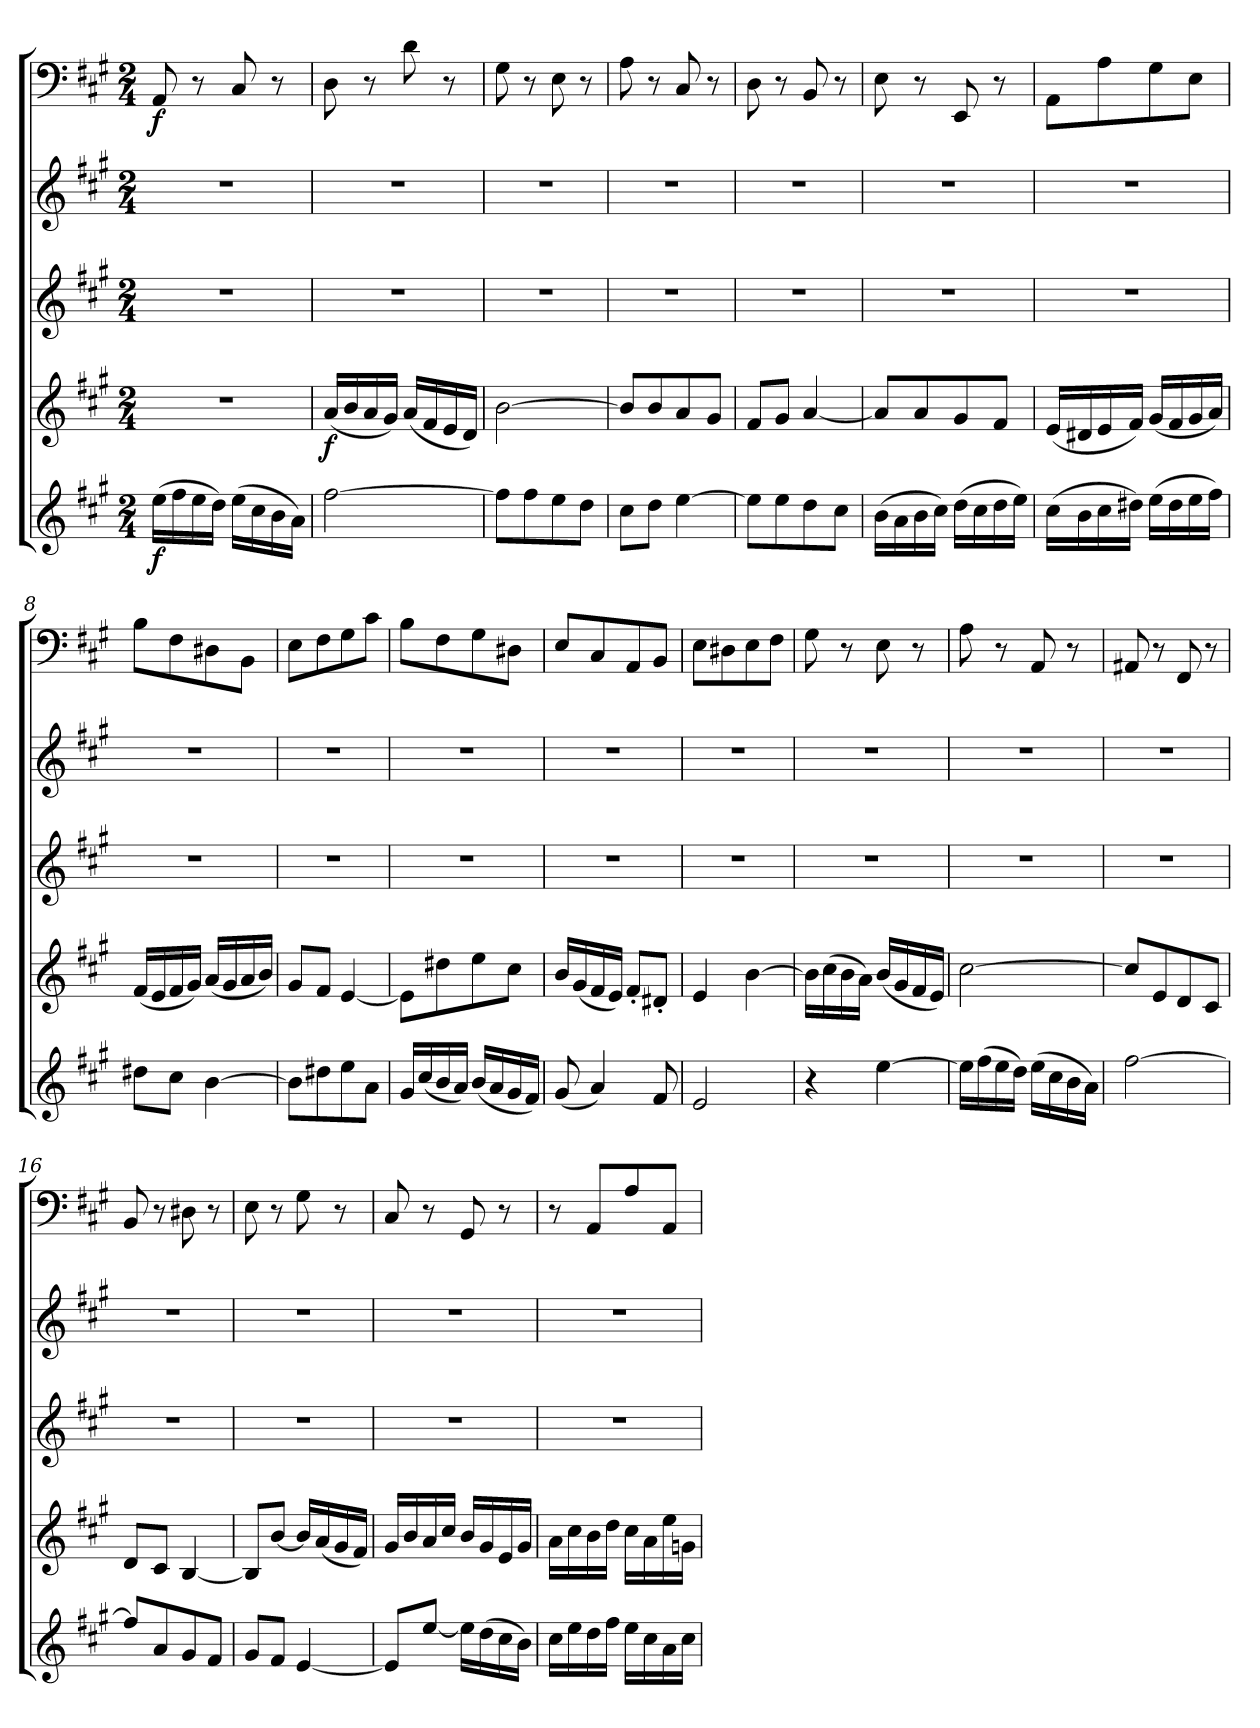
**kern	**dynam	**kern	**dynam	**kern	**kern	**kern	**dynam
*part5	*part5	*part4	*part4	*part3	*part2	*part1	*part1
*staff5	*staff5	*staff4	*staff4	*staff3	*staff2	*staff1	*staff1
*clefG2	*	*clefG2	*	*clefG2	*clefG2	*clefF4	*
*k[f#c#g#]	*	*k[f#c#g#]	*	*k[f#c#g#]	*k[f#c#g#]	*k[f#c#g#]	*
*A:	*	*A:	*	*A:	*A:	*A:	*
*M2/4	*	*M2/4	*	*M2/4	*M2/4	*M2/4	*
=1	=1	=1	=1	=1	=1	=1	=1
(16ee\LL	f	2r	.	2r	2r	8AA/	f
16ff#\	.	.	.	.	.	.	.
16ee\	.	.	.	.	.	8r	.
16dd\JJ)	.	.	.	.	.	.	.
(16ee\LL	.	.	.	.	.	8C#/	.
16cc#\	.	.	.	.	.	.	.
16b\	.	.	.	.	.	8r	.
16a\JJ)	.	.	.	.	.	.	.
=2	=2	=2	=2	=2	=2	=2	=2
[2ff#\	.	(16a/LL	f	2r	2r	8D\	.
.	.	16b/	.	.	.	.	.
.	.	16a/	.	.	.	8r	.
.	.	16g#/JJ)	.	.	.	.	.
.	.	(16a/LL	.	.	.	8d\	.
.	.	16f#/	.	.	.	.	.
.	.	16e/	.	.	.	8r	.
.	.	16d/JJ)	.	.	.	.	.
=3	=3	=3	=3	=3	=3	=3	=3
8ff#\L]	.	[2b\	.	2r	2r	8G#\	.
8ff#\	.	.	.	.	.	8r	.
8ee\	.	.	.	.	.	8E\	.
8dd\J	.	.	.	.	.	8r	.
=4	=4	=4	=4	=4	=4	=4	=4
8cc#\L	.	8b/L]	.	2r	2r	8A\	.
8dd\J	.	8b/	.	.	.	8r	.
[4ee\	.	8a/	.	.	.	8C#/	.
.	.	8g#/J	.	.	.	8r	.
=5	=5	=5	=5	=5	=5	=5	=5
8ee\L]	.	8f#/L	.	2r	2r	8D\	.
8ee\	.	8g#/J	.	.	.	8r	.
8dd\	.	[4a/	.	.	.	8BB/	.
8cc#\J	.	.	.	.	.	8r	.
=6	=6	=6	=6	=6	=6	=6	=6
(16b\LL	.	8a/L]	.	2r	2r	8E\	.
16a\	.	.	.	.	.	.	.
16b\	.	8a/	.	.	.	8r	.
16cc#\JJ)	.	.	.	.	.	.	.
(16dd\LL	.	8g#/	.	.	.	8EE/	.
16cc#\	.	.	.	.	.	.	.
16dd\	.	8f#/J	.	.	.	8r	.
16ee\JJ)	.	.	.	.	.	.	.
=7	=7	=7	=7	=7	=7	=7	=7
(16cc#\LL	.	(16e/LL	.	2r	2r	8AA\L	.
16b\	.	16d#X/	.	.	.	.	.
16cc#\	.	16e/	.	.	.	8A\	.
16dd#X\JJ)	.	16f#/JJ)	.	.	.	.	.
(16ee\LL	.	(16g#/LL	.	.	.	8G#\	.
16dd#\	.	16f#/	.	.	.	.	.
16ee\	.	16g#/	.	.	.	8E\J	.
16ff#\JJ)	.	16a/JJ)	.	.	.	.	.
=8	=8	=8	=8	=8	=8	=8	=8
8dd#X\L	.	(16f#/LL	.	2r	2r	8B\L	.
.	.	16e/	.	.	.	.	.
8cc#\J	.	16f#/	.	.	.	8F#\	.
.	.	16g#/JJ)	.	.	.	.	.
[4b\	.	(16a/LL	.	.	.	8D#X\	.
.	.	16g#/	.	.	.	.	.
.	.	16a/	.	.	.	8BB\J	.
.	.	16b/JJ)	.	.	.	.	.
=9	=9	=9	=9	=9	=9	=9	=9
8b\L]	.	8g#/L	.	2r	2r	8E\L	.
8dd#X\	.	8f#/J	.	.	.	8F#\	.
8ee\	.	[4e/	.	.	.	8G#\	.
8a\J	.	.	.	.	.	8c#\J	.
=10	=10	=10	=10	=10	=10	=10	=10
16g#/LL	.	8e\L]	.	2r	2r	8B\L	.
(16cc#/	.	.	.	.	.	.	.
16b/	.	8dd#X\	.	.	.	8F#\	.
16a/JJ)	.	.	.	.	.	.	.
(16b/LL	.	8ee\	.	.	.	8G#\	.
16a/	.	.	.	.	.	.	.
16g#/	.	8cc#\J	.	.	.	8D#X\J	.
16f#/JJ)	.	.	.	.	.	.	.
=11	=11	=11	=11	=11	=11	=11	=11
(8g#/	.	16b/LL	.	2r	2r	8E/L	.
.	.	(16g#/	.	.	.	.	.
4a/)	.	16f#/	.	.	.	8C#/	.
.	.	16e/JJ)	.	.	.	.	.
.	.	8f#'/L	.	.	.	8AA/	.
8f#/	.	8d#X'/J	.	.	.	8BB/J	.
=12	=12	=12	=12	=12	=12	=12	=12
2e/	.	4e/	.	2r	2r	8E\L	.
.	.	.	.	.	.	8D#X\	.
.	.	[4b\	.	.	.	8E\	.
.	.	.	.	.	.	8F#\J	.
=13	=13	=13	=13	=13	=13	=13	=13
4r	.	16b\LL]	.	2r	2r	8G#\	.
.	.	(16cc#\	.	.	.	.	.
.	.	16b\	.	.	.	8r	.
.	.	16a\JJ)	.	.	.	.	.
[4ee\	.	(16b/LL	.	.	.	8E\	.
.	.	16g#/	.	.	.	.	.
.	.	16f#/	.	.	.	8r	.
.	.	16e/JJ)	.	.	.	.	.
=14	=14	=14	=14	=14	=14	=14	=14
16ee\LL]	.	[2cc#\	.	2r	2r	8A\	.
(16ff#\	.	.	.	.	.	.	.
16ee\	.	.	.	.	.	8r	.
16dd\JJ)	.	.	.	.	.	.	.
(16ee\LL	.	.	.	.	.	8AA/	.
16cc#\	.	.	.	.	.	.	.
16b\	.	.	.	.	.	8r	.
16a\JJ)	.	.	.	.	.	.	.
=15	=15	=15	=15	=15	=15	=15	=15
[2ff#\	.	8cc#/L]	.	2r	2r	8AA#X/	.
.	.	8e/	.	.	.	8r	.
.	.	8d/	.	.	.	8FF#/	.
.	.	8c#/J	.	.	.	8r	.
=16	=16	=16	=16	=16	=16	=16	=16
8ff#/L]	.	8d/L	.	2r	2r	8BB/	.
8a/	.	8c#/J	.	.	.	8r	.
8g#/	.	[4B/	.	.	.	8D#X\	.
8f#/J	.	.	.	.	.	8r	.
=17	=17	=17	=17	=17	=17	=17	=17
8g#/L	.	8B/L]	.	2r	2r	8E\	.
8f#/J	.	[8b/J	.	.	.	8r	.
[4e/	.	16b/LL]	.	.	.	8G#\	.
.	.	(16a/	.	.	.	.	.
.	.	16g#/	.	.	.	8r	.
.	.	16f#/JJ)	.	.	.	.	.
=18	=18	=18	=18	=18	=18	=18	=18
8e/L]	.	16g#/LL	.	2r	2r	8C#/	.
.	.	16b/	.	.	.	.	.
[8ee/J	.	16a/	.	.	.	8r	.
.	.	16cc#/JJ	.	.	.	.	.
16ee\LL]	.	16b/LL	.	.	.	8GG#/	.
(16dd\	.	16g#/	.	.	.	.	.
16cc#\	.	16e/	.	.	.	8r	.
16b\JJ)	.	16g#/JJ	.	.	.	.	.
=19	=19	=19	=19	=19	=19	=19	=19
16cc#\LL	.	16a\LL	.	2r	2r	8r	.
16ee\	.	16cc#\	.	.	.	.	.
16dd\	.	16b\	.	.	.	8AA/L	.
16ff#\JJ	.	16dd\JJ	.	.	.	.	.
16ee\LL	.	16cc#\LL	.	.	.	8A/	.
16cc#\	.	16a\	.	.	.	.	.
16a\	.	16ee\	.	.	.	8AA/J	.
16cc#\JJ	.	16gn\JJ	.	.	.	.	.
=	=	=	=	=	=	=	=
*-	*-	*-	*-	*-	*-	*-	*-
